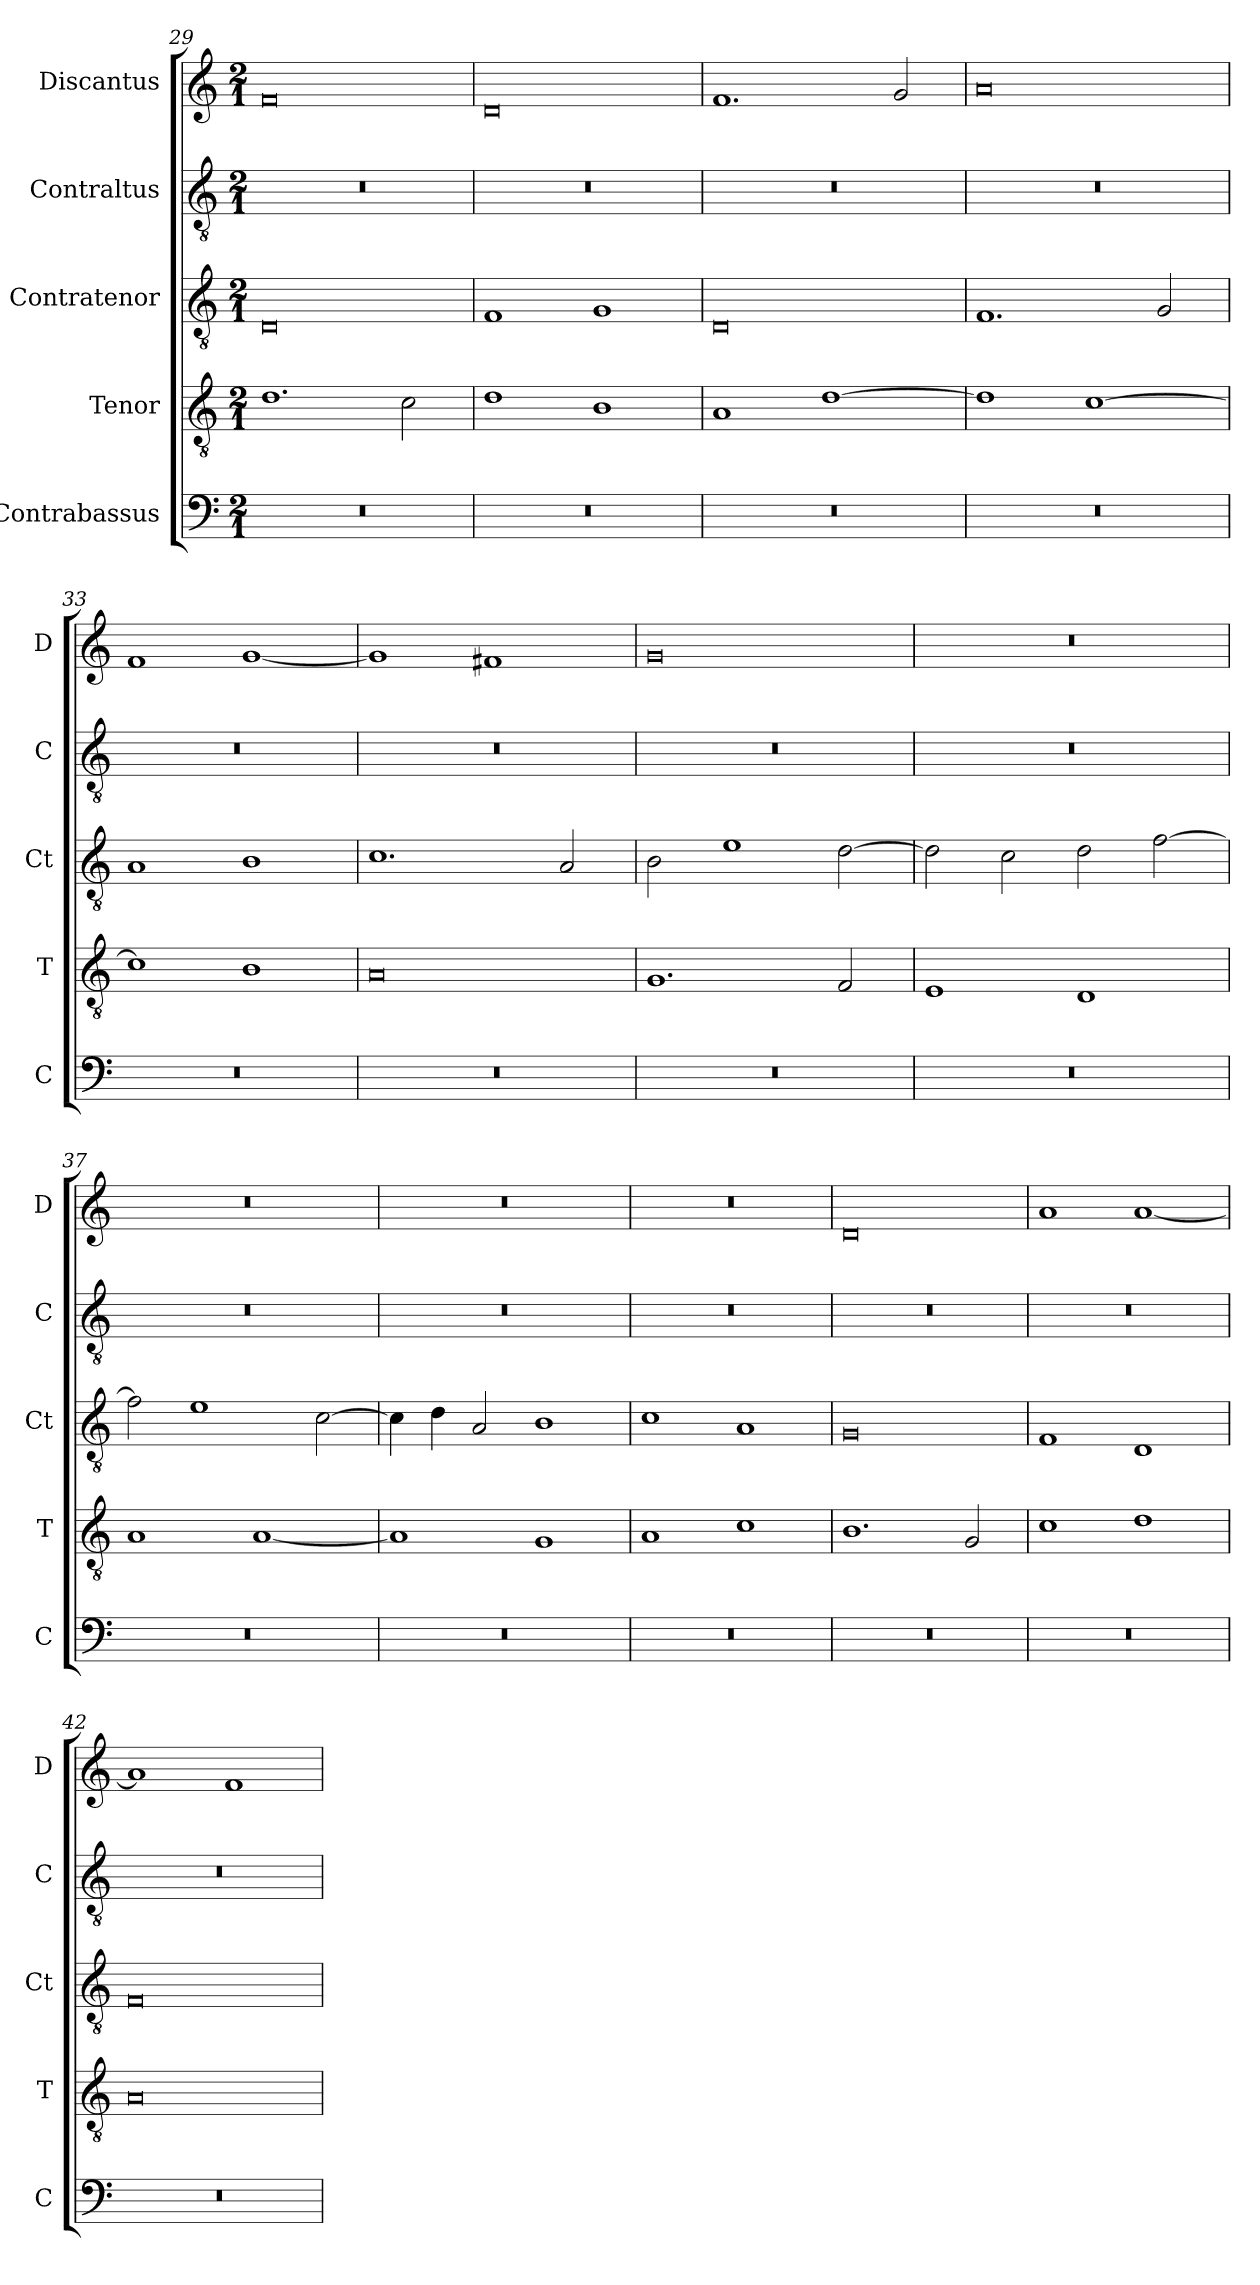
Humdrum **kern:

**kern	**kern	**kern	**kern	**kern
*part5	*part4	*part3	*part2	*part1
*staff5	*staff4	*staff3	*staff2	*staff1
*I"Contrabassus	*I"Tenor	*I"Contratenor	*I"Contraltus	*I"Discantus
*I'C	*I'T	*I'Ct	*I'C	*I'D
*clefF4	*clefGv2	*clefGv2	*clefGv2	*clefG2
*k[]	*k[]	*k[]	*k[]	*k[]
*M2/1	*M2/1	*M2/1	*M2/1	*M2/1
=29	=29	=29	=29	=29
0r	1.d	0D	0r	0f
.	2c\	.	.	.
=30	=30	=30	=30	=30
0r	1d	1F	0r	0d
.	1B	1G	.	.
=31	=31	=31	=31	=31
0r	1A	0D	0r	1.f
.	[1d	.	.	.
.	.	.	.	2g/
=32	=32	=32	=32	=32
0r	1d]	1.F	0r	0a
.	[1c	.	.	.
.	.	2G/	.	.
=33	=33	=33	=33	=33
0r	1c]	1A	0r	1f
.	1B	1B	.	[1g
=34	=34	=34	=34	=34
0r	0A	1.c	0r	1g]
.	.	.	.	1f#X
.	.	2A/	.	.
=35	=35	=35	=35	=35
0r	1.G	2B\	0r	0g
.	.	1e	.	.
.	2F/	[2d\	.	.
=36	=36	=36	=36	=36
0r	1E	2d\]	0r	0r
.	.	2c\	.	.
.	1D	2d\	.	.
.	.	[2f\	.	.
=37	=37	=37	=37	=37
0r	1A	2f\]	0r	0r
.	.	1e	.	.
.	[1A	.	.	.
.	.	[2c\	.	.
=38	=38	=38	=38	=38
0r	1A]	4c\]	0r	0r
.	.	4d\	.	.
.	.	2A/	.	.
.	1G	1B	.	.
=39	=39	=39	=39	=39
0r	1A	1c	0r	0r
.	1c	1A	.	.
=40	=40	=40	=40	=40
0r	1.B	0G	0r	0d
.	2G/	.	.	.
=41	=41	=41	=41	=41
0r	1c	1F	0r	1a
.	1d	1D	.	[1a
=42	=42	=42	=42	=42
0r	0A	0F	0r	1a]
.	.	.	.	1f
=	=	=	=	=
*-	*-	*-	*-	*-
